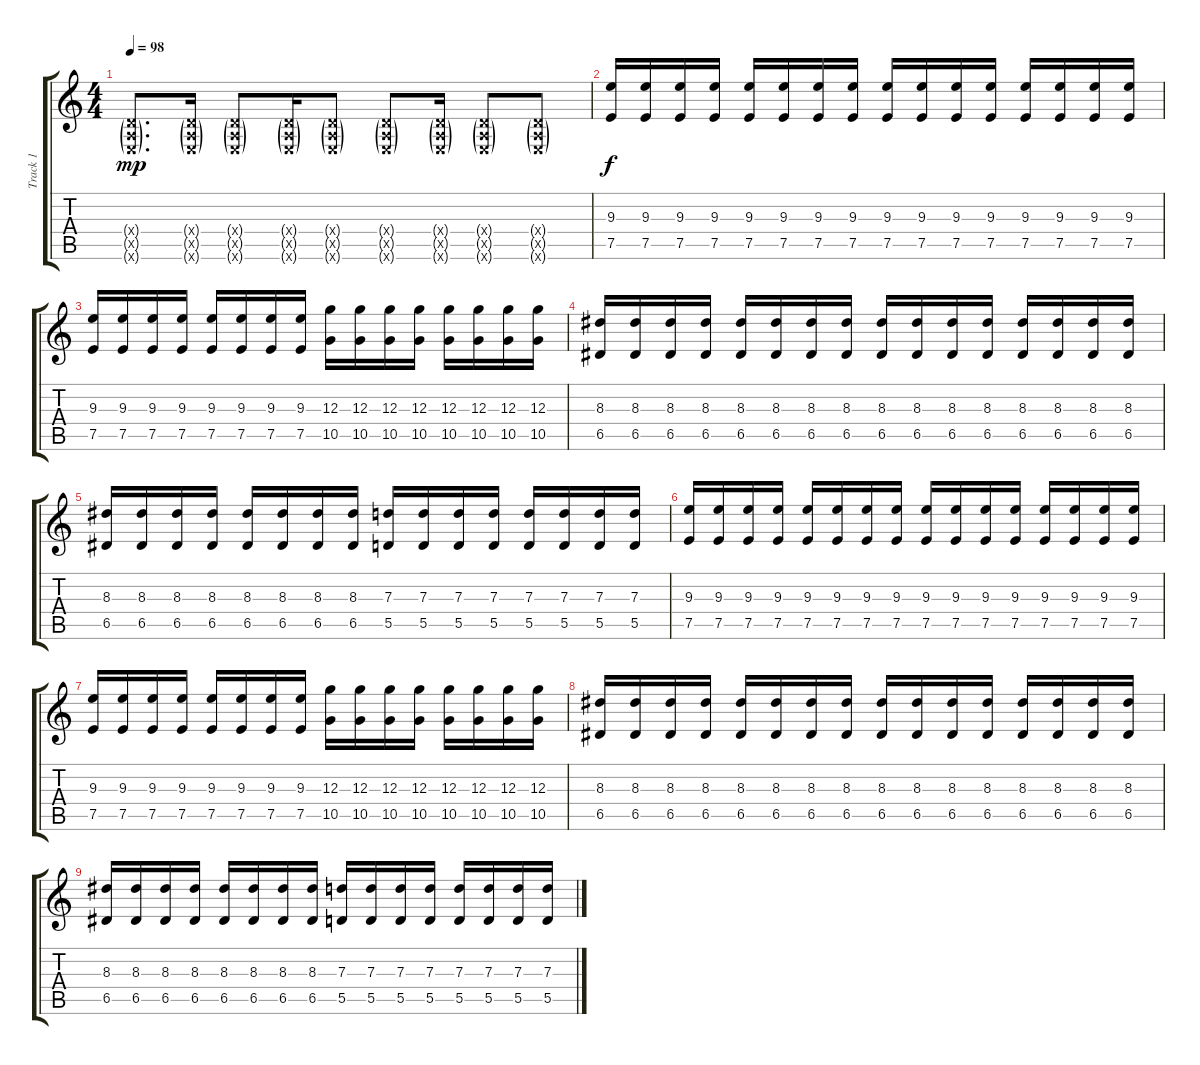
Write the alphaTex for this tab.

\track ("Track 1" "Track 1") {instrument overdrivenguitar}
\staff {score tabs}
\tuning (E4 B3 G3 D3 A2 E2) {hide}
\ts (4 4)
\tempo 98
\clef g2
\ks c
(0.4{g x} 0.5{g x} 0.6{g x}).8{d dy mp} (0.4{g x} 0.5{g x} 0.6{g x}).16 (0.4{g x} 0.5{g x} 0.6{g x}).8 (0.4{g x} 0.5{g x} 0.6{g x}).16 (0.4{g x} 0.5{g x} 0.6{g x}).8 (0.4{g x} 0.5{g x} 0.6{g x}).8 (0.4{g x} 0.5{g x} 0.6{g x}).16 (0.4{g x} 0.5{g x} 0.6{g x}).8 (0.4{g x} 0.5{g x} 0.6{g x}).8 |
(9.3 7.5).16{dy f} (9.3 7.5).16 (9.3 7.5).16 (9.3 7.5).16 (9.3 7.5).16 (9.3 7.5).16 (9.3 7.5).16 (9.3 7.5).16 (9.3 7.5).16 (9.3 7.5).16 (9.3 7.5).16 (9.3 7.5).16 (9.3 7.5).16 (9.3 7.5).16 (9.3 7.5).16 (9.3 7.5).16 |
(9.3 7.5).16 (9.3 7.5).16 (9.3 7.5).16 (9.3 7.5).16 (9.3 7.5).16 (9.3 7.5).16 (9.3 7.5).16 (9.3 7.5).16 (12.3 10.5).16 (12.3 10.5).16 (12.3 10.5).16 (12.3 10.5).16 (12.3 10.5).16 (12.3 10.5).16 (12.3 10.5).16 (12.3 10.5).16 |
(8.3 6.5).16 (8.3 6.5).16 (8.3 6.5).16 (8.3 6.5).16 (8.3 6.5).16 (8.3 6.5).16 (8.3 6.5).16 (8.3 6.5).16 (8.3 6.5).16 (8.3 6.5).16 (8.3 6.5).16 (8.3 6.5).16 (8.3 6.5).16 (8.3 6.5).16 (8.3 6.5).16 (8.3 6.5).16 |
(8.3 6.5).16 (8.3 6.5).16 (8.3 6.5).16 (8.3 6.5).16 (8.3 6.5).16 (8.3 6.5).16 (8.3 6.5).16 (8.3 6.5).16 (7.3 5.5).16 (7.3 5.5).16 (7.3 5.5).16 (7.3 5.5).16 (7.3 5.5).16 (7.3 5.5).16 (7.3 5.5).16 (7.3 5.5).16 |
(9.3 7.5).16 (9.3 7.5).16 (9.3 7.5).16 (9.3 7.5).16 (9.3 7.5).16 (9.3 7.5).16 (9.3 7.5).16 (9.3 7.5).16 (9.3 7.5).16 (9.3 7.5).16 (9.3 7.5).16 (9.3 7.5).16 (9.3 7.5).16 (9.3 7.5).16 (9.3 7.5).16 (9.3 7.5).16 |
(9.3 7.5).16 (9.3 7.5).16 (9.3 7.5).16 (9.3 7.5).16 (9.3 7.5).16 (9.3 7.5).16 (9.3 7.5).16 (9.3 7.5).16 (12.3 10.5).16 (12.3 10.5).16 (12.3 10.5).16 (12.3 10.5).16 (12.3 10.5).16 (12.3 10.5).16 (12.3 10.5).16 (12.3 10.5).16 |
(8.3 6.5).16 (8.3 6.5).16 (8.3 6.5).16 (8.3 6.5).16 (8.3 6.5).16 (8.3 6.5).16 (8.3 6.5).16 (8.3 6.5).16 (8.3 6.5).16 (8.3 6.5).16 (8.3 6.5).16 (8.3 6.5).16 (8.3 6.5).16 (8.3 6.5).16 (8.3 6.5).16 (8.3 6.5).16 |
(8.3 6.5).16 (8.3 6.5).16 (8.3 6.5).16 (8.3 6.5).16 (8.3 6.5).16 (8.3 6.5).16 (8.3 6.5).16 (8.3 6.5).16 (7.3 5.5).16 (7.3 5.5).16 (7.3 5.5).16 (7.3 5.5).16 (7.3 5.5).16 (7.3 5.5).16 (7.3 5.5).16 (7.3 5.5).16
